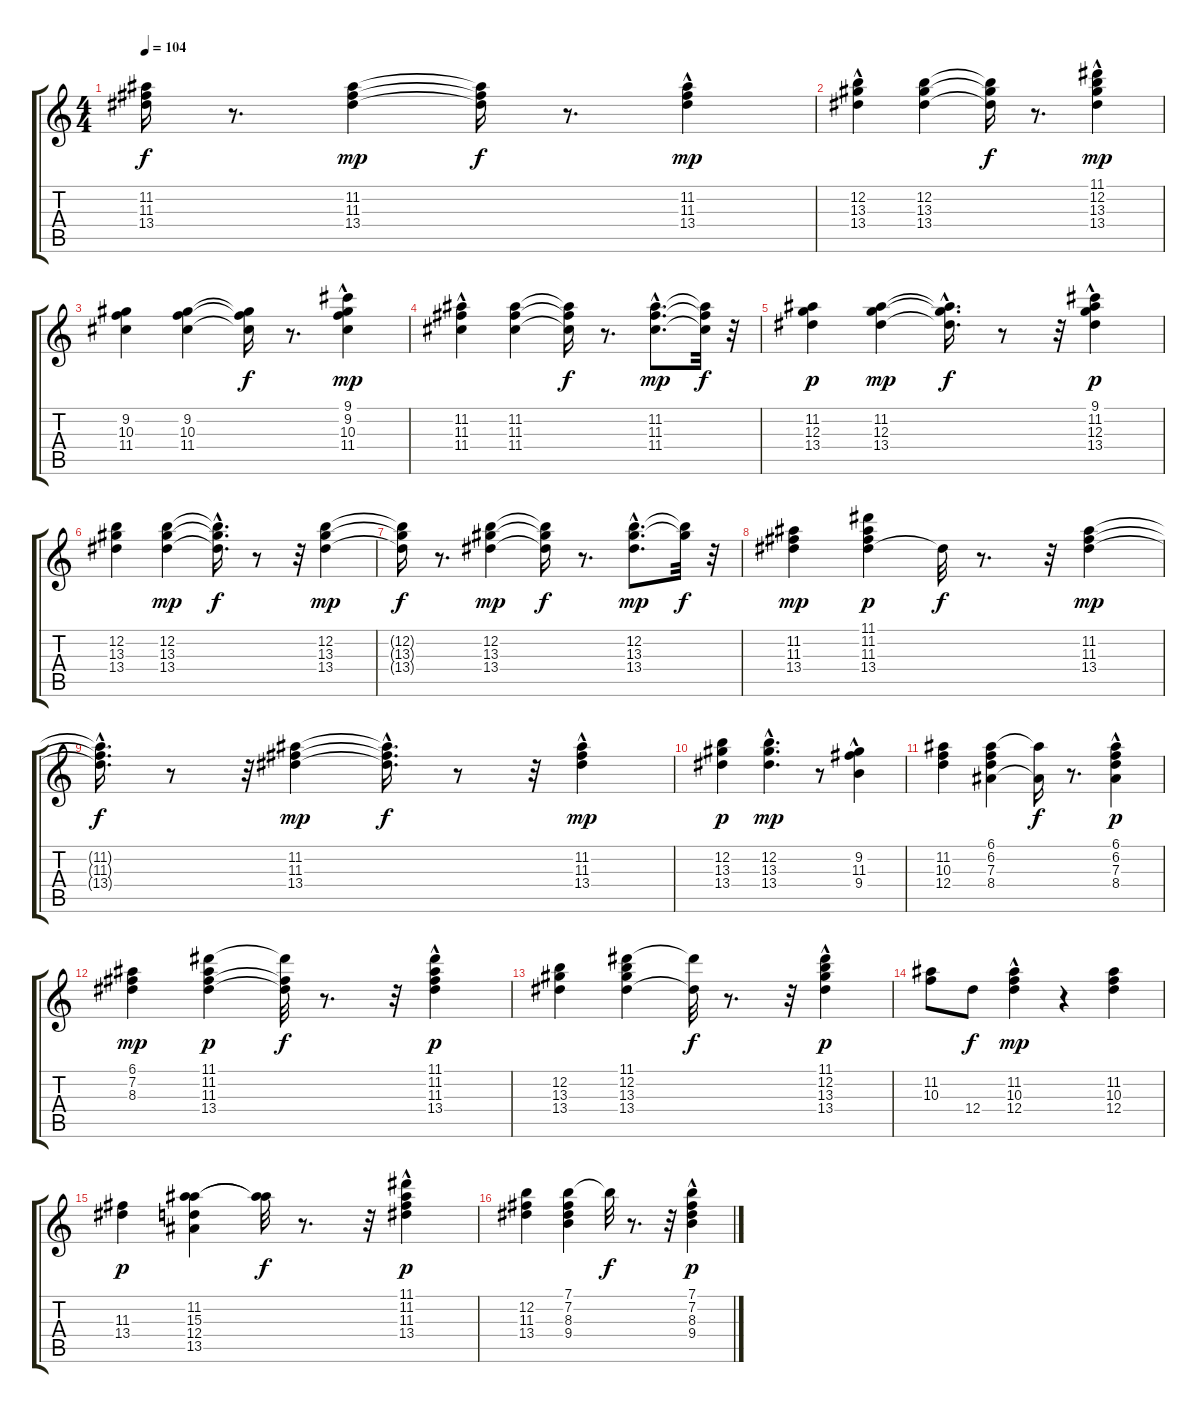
\track "" {instrument acousticguitarsteel}
\staff {score tabs}
\tuning (E4 B3 G3 D3 A2 E2) {hide}
\ts (4 4)
\tempo 104
\clef g2
\ks c
(11.2{t} 11.3{t} 13.4{t}).16{dy f} r.8{d} (11.2 11.3 13.4).4{dy mp} (11.2{t} 11.3{t} 13.4{t}).16{dy f} r.8{d} (11.2 11.3 13.4{hac}).4{dy mp} |
(12.2 13.3 13.4{hac}).4 (12.2 13.3 13.4).4 (12.2{t} 13.3{t} 13.4{t}).16{dy f} r.8{d} (11.1 12.2 13.3{hac} 13.4).4{dy mp} |
(9.2 10.3 11.4).4 (9.2 10.3 11.4).4 (9.2{t} 10.3{t} 11.4{t}).16{dy f} r.8{d} (9.1 9.2{hac} 10.3 11.4{hac}).4{dy mp} |
(11.2 11.3 11.4{hac}).4 (11.2 11.3 11.4).4 (11.2{t} 11.3{t} 11.4{t}).16{dy f} r.8{d} (11.2{hac} 11.3{hac} 11.4{hac}).8{d dy mp} (11.2{t} 11.3{t} 11.4{t}).32{dy f} r.32 |
(11.2 12.3 13.4).4{dy p} (11.2 12.3 13.4).4{dy mp} (11.2{hac t} 12.3{t} 13.4{t}).16{d dy f} r.8 r.32 (9.1 11.2{hac} 12.3 13.4{hac}).4{dy p} |
(12.2 13.3 13.4).4 (12.2 13.3 13.4).4{dy mp} (12.2{hac t} 13.3{hac t} 13.4{t}).16{d dy f} r.8 r.32 (12.2 13.3 13.4).4{dy mp} |
(12.2{t} 13.3{t} 13.4{t}).16{dy f} r.8{d} (12.2 13.3 13.4).4{dy mp} (12.2{t} 13.3{t} 13.4{t}).16{dy f} r.8{d} (12.2{hac} 13.3{hac} 13.4{hac}).8{d dy mp} (12.2{t} 13.3{t}).32{dy f} r.32 |
(11.2 11.3 13.4).4{dy mp} (11.1 11.2 11.3 13.4).4{dy p} 13.4{t}.32{dy f} r.8{d} r.32 (11.2 11.3 13.4).4{dy mp} |
(11.2{t} 11.3{hac t} 13.4{hac t}).16{d dy f} r.8 r.32 (11.2 11.3 13.4).4{dy mp} (11.2{hac t} 11.3{hac t} 13.4{hac t}).16{d dy f} r.8 r.32 (11.2 11.3 13.4{hac}).4{dy mp} |
(12.2 13.3 13.4).4{dy p} (12.2 13.3{hac} 13.4).4{d dy mp} r.8 (9.2 11.3{hac} 9.4).4 |
(11.2 10.3 12.4).4 (6.1 6.2 7.3 8.4).4 (6.1{t} 8.4{t}).16{dy f} r.8{d} (6.1{hac} 6.2 7.3{hac} 8.4{hac}).4{dy p} |
(6.1 7.2 8.3).4{dy mp} (11.1 11.2 11.3 13.4).4{dy p} (11.1{t} 11.3{t} 13.4{t}).32{dy f} r.8{d} r.32 (11.1 11.2{hac} 11.3 13.4{hac}).4{dy p} |
(12.2 13.3 13.4).4 (11.1 12.2 13.3 13.4).4 (11.1{t} 13.4{t}).32{dy f} r.8{d} r.32 (11.1{hac} 12.2 13.3 13.4).4{dy p} |
(11.2 10.3).8 12.4.8{dy f} (11.2 10.3{hac} 12.4{hac}).4{dy mp} r.4 (11.2 10.3 12.4).4 |
(11.3 13.4).4{dy p} (11.2 15.3 12.4 13.5).4 (11.2{t} 15.3{t}).32{dy f} r.8{d} r.32 (11.1{hac} 11.2{hac} 11.3 13.4).4{dy p} |
(12.2 11.3 13.4).4 (7.1 7.2 8.3 9.4).4 7.1{t}.32{dy f} r.8{d} r.32 (7.1{hac} 7.2{hac} 8.3 9.4).4{dy p}
